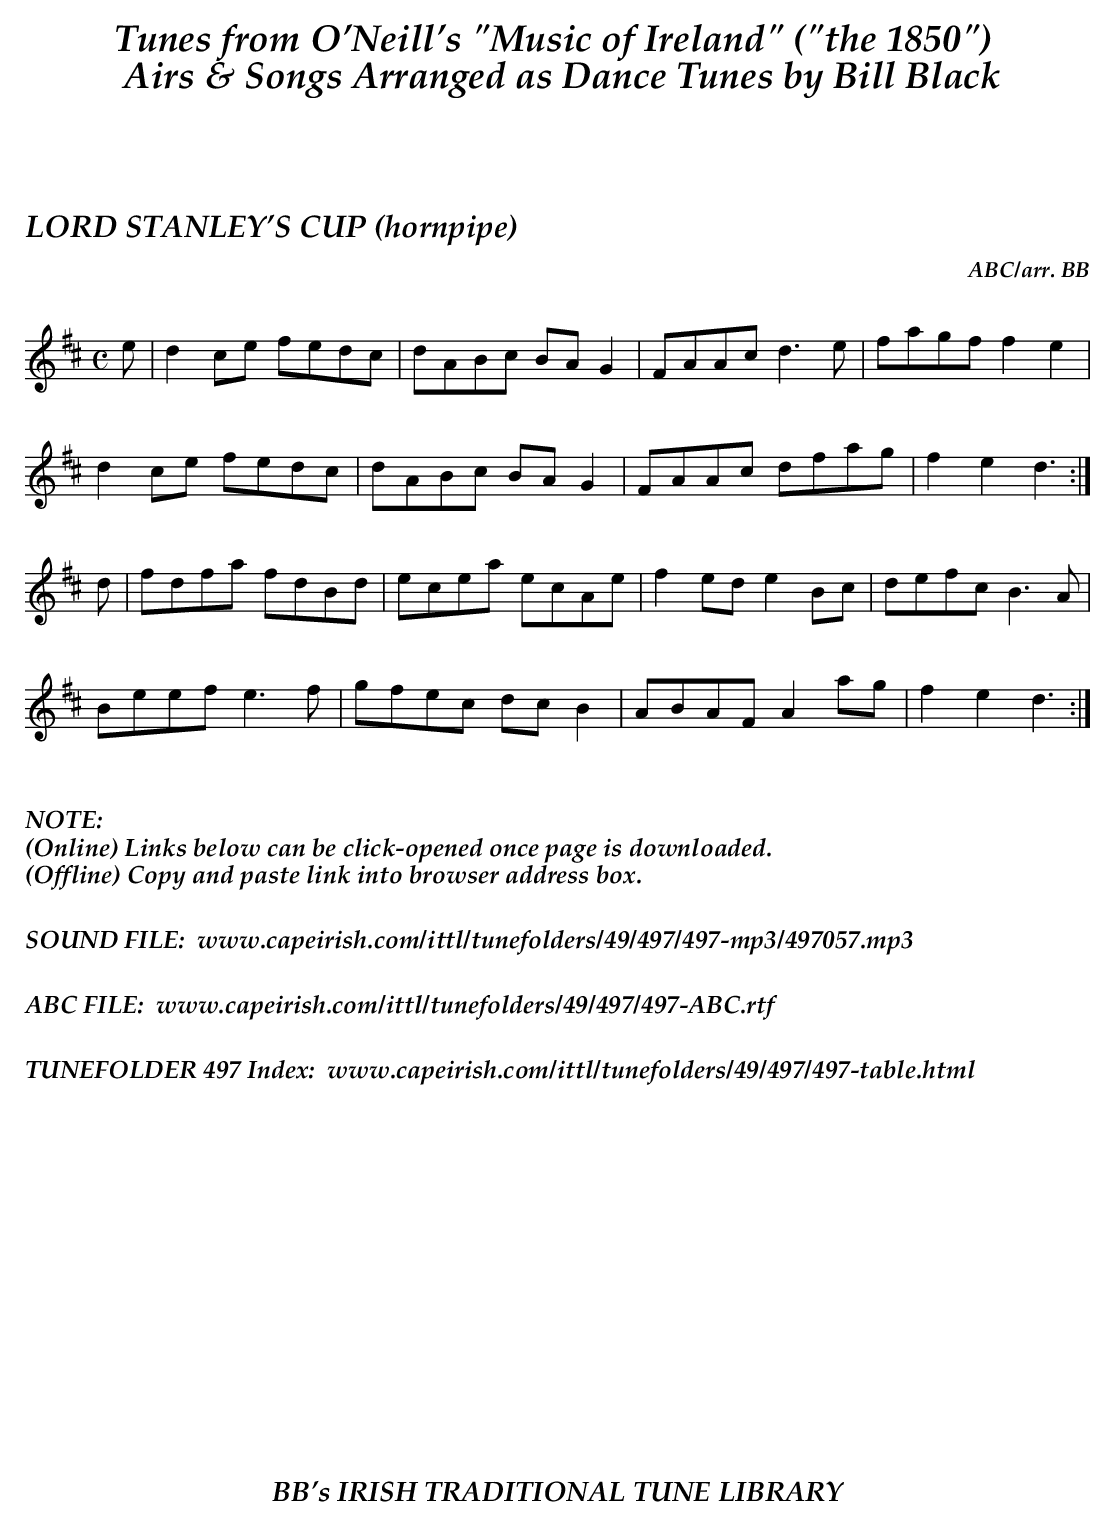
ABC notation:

X:1
T:LORD STANLEY'S CUP (hornpipe)
C:ABC/arr. BB
M:C
L:1/8
K:D
e|d2ce fedc|dABc BAG2|FAAc d3e|fagf f2e2|
d2ce fedc|dABc BAG2|FAAc dfag|f2e2 d3 :|
d|fdfa fdBd|ecea ecAe|f2ed e2Bc|defc B3A|
Beef e3f|gfec dcB2|ABAF A2ag|f2e2 d3 :|
%%vskip .3in
%%textoption left
%%textfont "Palatino-BoldItalic" 16
%%begintext
%%NOTE:
(Online) Links below can be click-opened once page is downloaded.
(Offline) Copy and paste link into browser address box.
%%
%%
SOUND FILE:  www.capeirish.com/ittl/tunefolders/49/497/497-mp3/497057.mp3
%%
%%
ABC FILE:  www.capeirish.com/ittl/tunefolders/49/497/497-ABC.rtf
%%
%%
TUNEFOLDER 497 Index:  www.capeirish.com/ittl/tunefolders/49/497/497-table.html
